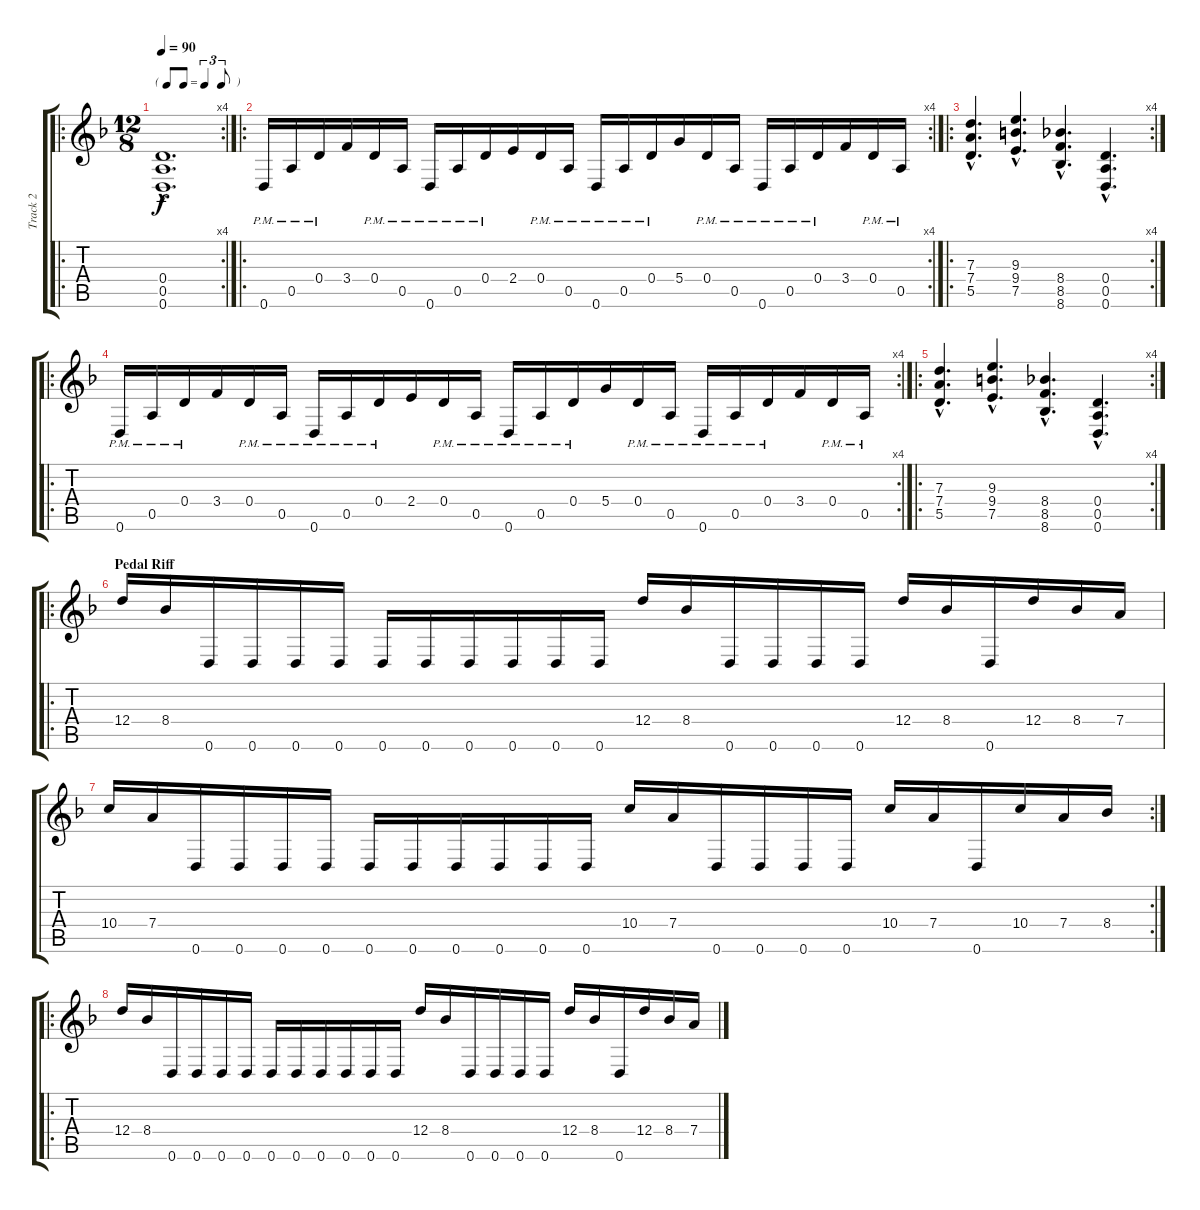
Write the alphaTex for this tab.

\track ("Track 2" "Track 2") {instrument distortionguitar}
\staff {score tabs}
\tuning (E4 B3 G3 D3 A2 D2) {hide}
\ro
\rc 4
\ts (12 8)
\tf triplet8th
\tempo 90
\clef g2
\ks dminor
(0.4{hac} 0.5{hac} 0.6{hac}).1{d dy f} |
\ro
\rc 4
0.6{pm}.16 0.5{pm}.16 0.4{pm}.16 3.4.16 0.4{pm}.16 0.5{pm}.16 0.6{pm}.16 0.5{pm}.16 0.4{pm}.16 2.4.16 0.4{pm}.16 0.5{pm}.16 0.6{pm}.16 0.5{pm}.16 0.4{pm}.16 5.4.16 0.4{pm}.16 0.5{pm}.16 0.6{pm}.16 0.5{pm}.16 0.4{pm}.16 3.4.16 0.4{pm}.16 0.5{pm}.16 |
\ro
\rc 4
(7.3{hac} 7.4{hac} 5.5{hac}).4{d} (9.3{hac} 9.4{hac} 7.5{hac}).4{d} (8.4{hac} 8.5{hac} 8.6{hac}).4{d} (0.4{hac} 0.5{hac} 0.6{hac}).4{d} |
\ro
\rc 4
0.6{pm}.16 0.5{pm}.16 0.4{pm}.16 3.4.16 0.4{pm}.16 0.5{pm}.16 0.6{pm}.16 0.5{pm}.16 0.4{pm}.16 2.4.16 0.4{pm}.16 0.5{pm}.16 0.6{pm}.16 0.5{pm}.16 0.4{pm}.16 5.4.16 0.4{pm}.16 0.5{pm}.16 0.6{pm}.16 0.5{pm}.16 0.4{pm}.16 3.4.16 0.4{pm}.16 0.5{pm}.16 |
\ro
\rc 4
(7.3{hac} 7.4{hac} 5.5{hac}).4{d} (9.3{hac} 9.4{hac} 7.5{hac}).4{d} (8.4{hac} 8.5{hac} 8.6{hac}).4{d} (0.4{hac} 0.5{hac} 0.6{hac}).4{d} |
\ro
\section ("" "Pedal Riff")
12.4.16 8.4.16 0.6.16 0.6.16 0.6.16 0.6.16 0.6.16 0.6.16 0.6.16 0.6.16 0.6.16 0.6.16 12.4.16 8.4.16 0.6.16 0.6.16 0.6.16 0.6.16 12.4.16 8.4.16 0.6.16 12.4.16 8.4.16 7.4.16 |
\rc 2
10.4.16 7.4.16 0.6.16 0.6.16 0.6.16 0.6.16 0.6.16 0.6.16 0.6.16 0.6.16 0.6.16 0.6.16 10.4.16 7.4.16 0.6.16 0.6.16 0.6.16 0.6.16 10.4.16 7.4.16 0.6.16 10.4.16 7.4.16 8.4.16 |
\ro
12.4.16 8.4.16 0.6.16 0.6.16 0.6.16 0.6.16 0.6.16 0.6.16 0.6.16 0.6.16 0.6.16 0.6.16 12.4.16 8.4.16 0.6.16 0.6.16 0.6.16 0.6.16 12.4.16 8.4.16 0.6.16 12.4.16 8.4.16 7.4.16
